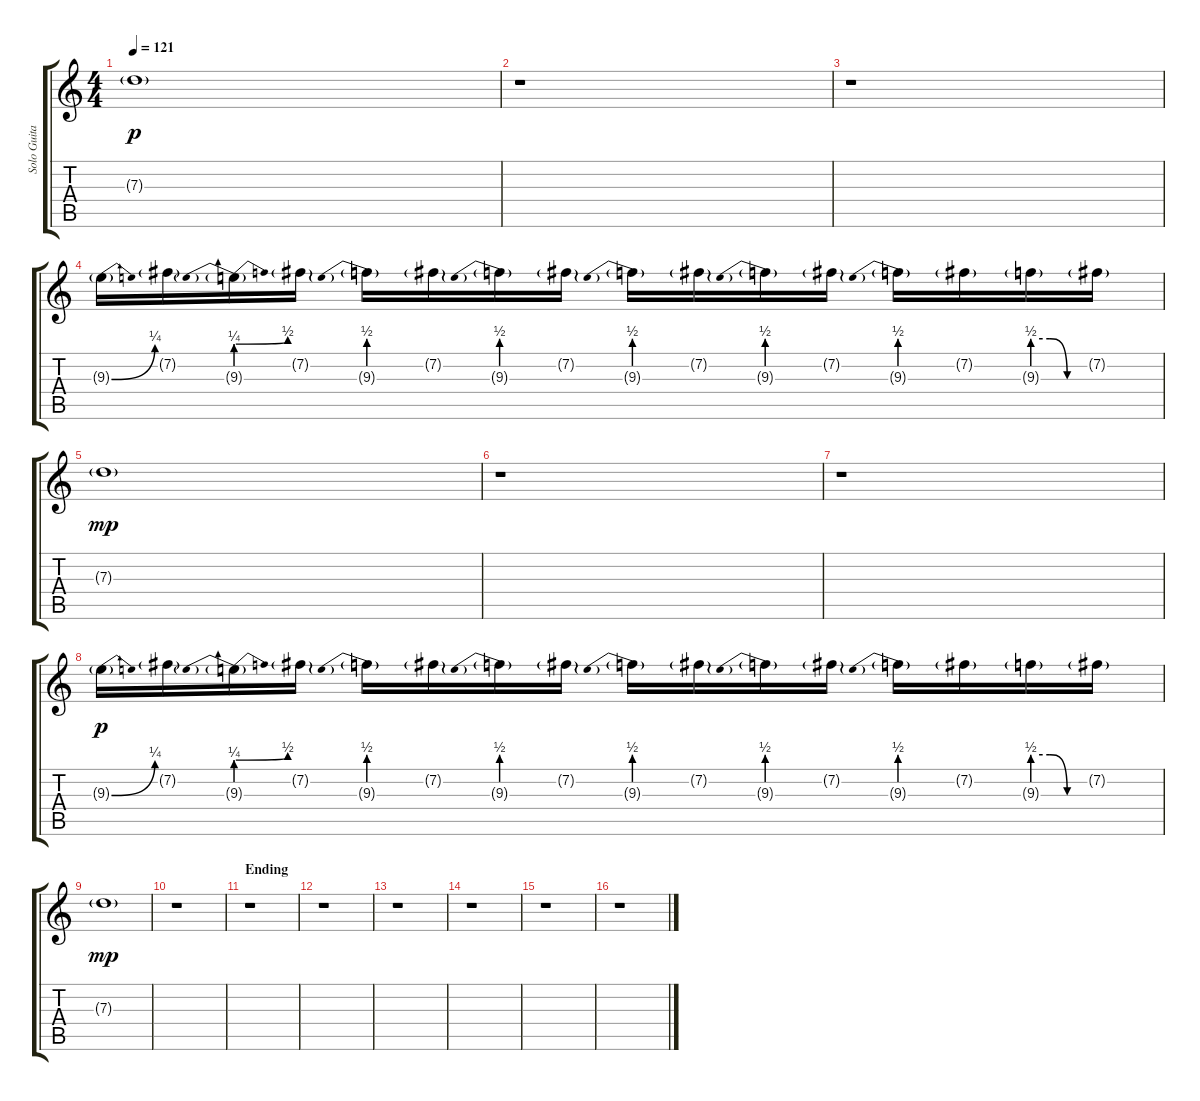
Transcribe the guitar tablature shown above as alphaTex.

\track ("Solo Guitar" "Solo Guita") {instrument electricguitarjazz}
\staff {score tabs}
\tuning (E4 B3 G3 D3 A2 E2) {hide}
\ts (4 4)
\tempo 121
\clef g2
\ks c
7.3{g}.1{dy p} |
r.1 |
r.1 |
9.3{be (bend 0 0 60 1) g}.16 7.2{g}.16 9.3{be (prebendbend 0 1 60 2) g}.16 7.2{g}.16 9.3{be (prebend 0 2 60 2) g}.16 7.2{g}.16 9.3{be (prebend 0 2 60 2) g}.16 7.2{g}.16 9.3{be (prebend 0 2 60 2) g}.16 7.2{g}.16 9.3{be (prebend 0 2 60 2) g}.16 7.2{g}.16 9.3{be (prebend 0 2 60 2) g}.16 7.2{g}.16 9.3{be (custom 0 2 20 2 40 0 60 0) g}.16 7.2{g}.16 |
7.3{g}.1{dy mp} |
r.1 |
r.1 |
9.3{be (bend 0 0 60 1) g}.16{dy p} 7.2{g}.16 9.3{be (prebendbend 0 1 60 2) g}.16 7.2{g}.16 9.3{be (prebend 0 2 60 2) g}.16 7.2{g}.16 9.3{be (prebend 0 2 60 2) g}.16 7.2{g}.16 9.3{be (prebend 0 2 60 2) g}.16 7.2{g}.16 9.3{be (prebend 0 2 60 2) g}.16 7.2{g}.16 9.3{be (prebend 0 2 60 2) g}.16 7.2{g}.16 9.3{be (custom 0 2 20 2 40 0 60 0) g}.16 7.2{g}.16 |
7.3{g}.1{dy mp} |
r.1 |
\section ("" "Ending")
r.1 |
r.1 |
r.1 |
r.1 |
r.1 |
r.1
